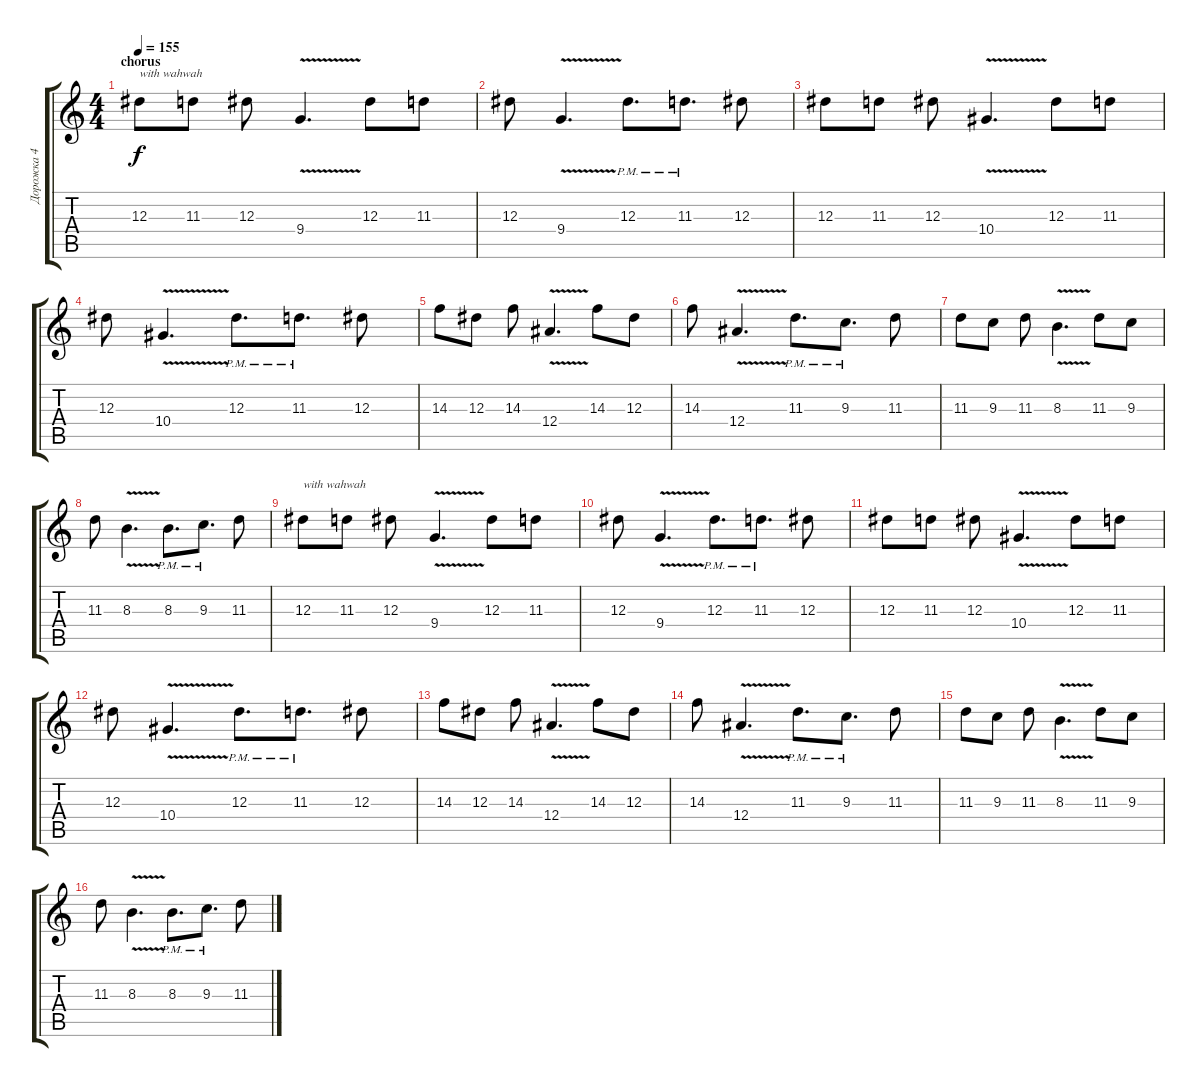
\track ("Дорожка 4" "Дорожка 4") {instrument distortionguitar}
\staff {score tabs}
\tuning (C4 G3 Eb3 Bb2 F2 C2) {hide}
\ts (4 4)
\section ("" "chorus")
\tempo 155
\clef g2
\ks c
12.3.8{txt "with wahwah" dy f} 11.3.8 12.3.8 9.4{v}.4{d} 12.3.8 11.3.8 |
12.3.8 9.4{v}.4{d} 12.3{pm}.8{d} 11.3{pm}.8{d} 12.3.8 |
12.3.8 11.3.8 12.3.8 10.4{v}.4{d} 12.3.8 11.3.8 |
12.3.8 10.4{v}.4{d} 12.3{pm}.8{d} 11.3{pm}.8{d} 12.3.8 |
14.3.8 12.3.8 14.3.8 12.4{v}.4{d} 14.3.8 12.3.8 |
14.3.8 12.4{v}.4{d} 11.3{pm}.8{d} 9.3{pm}.8{d} 11.3.8 |
11.3.8 9.3.8 11.3.8 8.3{v}.4{d} 11.3.8 9.3.8 |
11.3.8 8.3{v}.4{d} 8.3{pm}.8{d} 9.3{pm}.8{d} 11.3.8 |
12.3.8{txt "with wahwah"} 11.3.8 12.3.8 9.4{v}.4{d} 12.3.8 11.3.8 |
12.3.8 9.4{v}.4{d} 12.3{pm}.8{d} 11.3{pm}.8{d} 12.3.8 |
12.3.8 11.3.8 12.3.8 10.4{v}.4{d} 12.3.8 11.3.8 |
12.3.8 10.4{v}.4{d} 12.3{pm}.8{d} 11.3{pm}.8{d} 12.3.8 |
14.3.8 12.3.8 14.3.8 12.4{v}.4{d} 14.3.8 12.3.8 |
14.3.8 12.4{v}.4{d} 11.3{pm}.8{d} 9.3{pm}.8{d} 11.3.8 |
11.3.8 9.3.8 11.3.8 8.3{v}.4{d} 11.3.8 9.3.8 |
11.3.8 8.3{v}.4{d} 8.3{pm}.8{d} 9.3{pm}.8{d} 11.3.8
